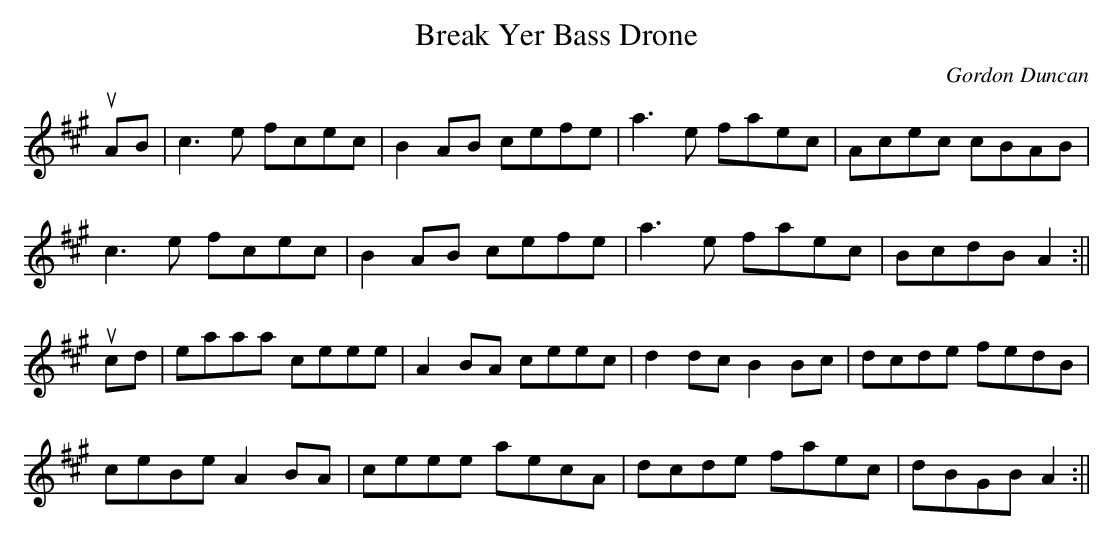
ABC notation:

X:1
T:Break Yer Bass Drone
C:Gordon Duncan
L:1/8
K:A
uA-B|c3 e fcec|B2 A-B cefe|a3 e faec|Acec cBAB|!
c3 e fcec|B2 A-B cefe|a3 e faec|BcdB A2:||!
uc-d|eaaa ceee|A2 B-A ceec|d2 d-c B2 B-c|dcde fedB|!
ceBe A2 B-A|ceee aecA|dcde faec|dBGB A2:||!
